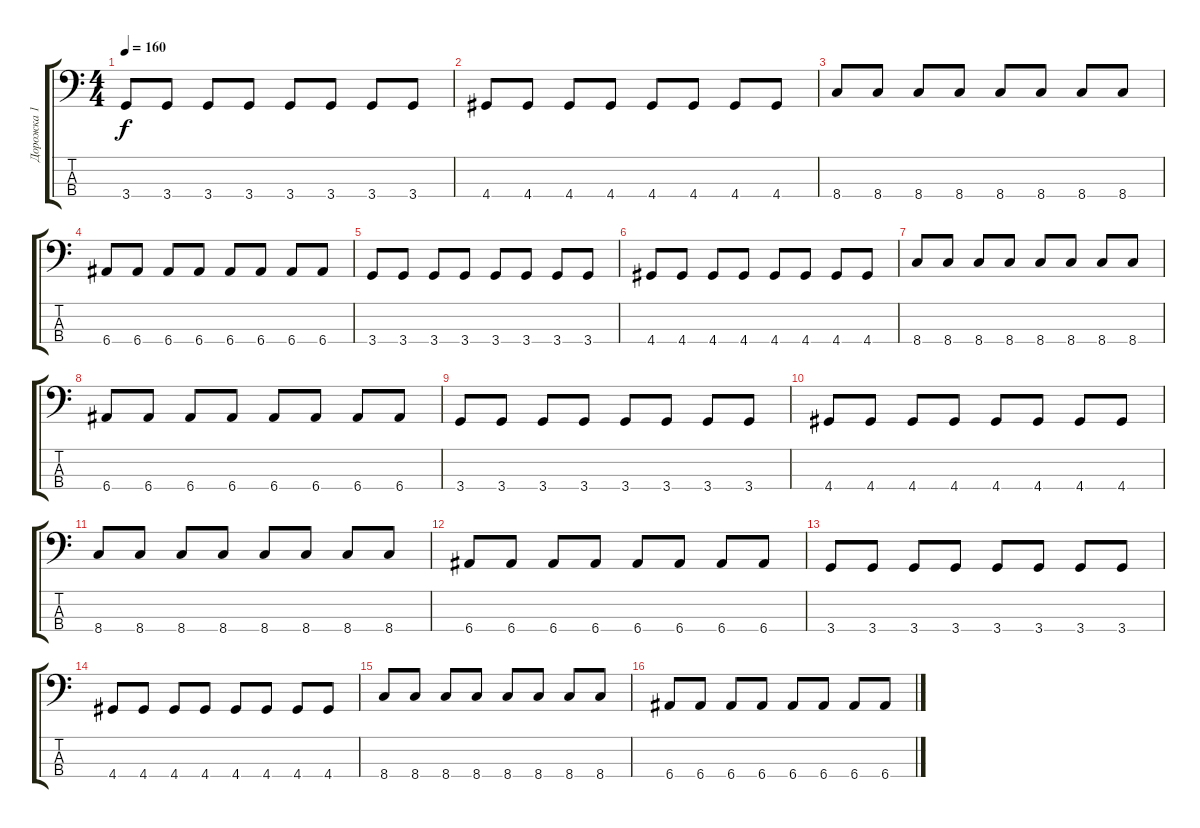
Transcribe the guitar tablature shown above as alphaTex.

\track ("Дорожка 1" "Дорожка 1") {instrument electricbassfinger}
\staff {score tabs}
\tuning (G2 D2 A1 E1) {hide}
\ts (4 4)
\tempo 160
\clef f4
\ks c
3.4.8{dy f} 3.4.8 3.4.8 3.4.8 3.4.8 3.4.8 3.4.8 3.4.8 |
4.4.8 4.4.8 4.4.8 4.4.8 4.4.8 4.4.8 4.4.8 4.4.8 |
8.4.8 8.4.8 8.4.8 8.4.8 8.4.8 8.4.8 8.4.8 8.4.8 |
6.4.8 6.4.8 6.4.8 6.4.8 6.4.8 6.4.8 6.4.8 6.4.8 |
3.4.8 3.4.8 3.4.8 3.4.8 3.4.8 3.4.8 3.4.8 3.4.8 |
4.4.8 4.4.8 4.4.8 4.4.8 4.4.8 4.4.8 4.4.8 4.4.8 |
8.4.8 8.4.8 8.4.8 8.4.8 8.4.8 8.4.8 8.4.8 8.4.8 |
6.4.8 6.4.8 6.4.8 6.4.8 6.4.8 6.4.8 6.4.8 6.4.8 |
3.4.8 3.4.8 3.4.8 3.4.8 3.4.8 3.4.8 3.4.8 3.4.8 |
4.4.8 4.4.8 4.4.8 4.4.8 4.4.8 4.4.8 4.4.8 4.4.8 |
8.4.8 8.4.8 8.4.8 8.4.8 8.4.8 8.4.8 8.4.8 8.4.8 |
6.4.8 6.4.8 6.4.8 6.4.8 6.4.8 6.4.8 6.4.8 6.4.8 |
3.4.8 3.4.8 3.4.8 3.4.8 3.4.8 3.4.8 3.4.8 3.4.8 |
4.4.8 4.4.8 4.4.8 4.4.8 4.4.8 4.4.8 4.4.8 4.4.8 |
8.4.8 8.4.8 8.4.8 8.4.8 8.4.8 8.4.8 8.4.8 8.4.8 |
6.4.8 6.4.8 6.4.8 6.4.8 6.4.8 6.4.8 6.4.8 6.4.8
